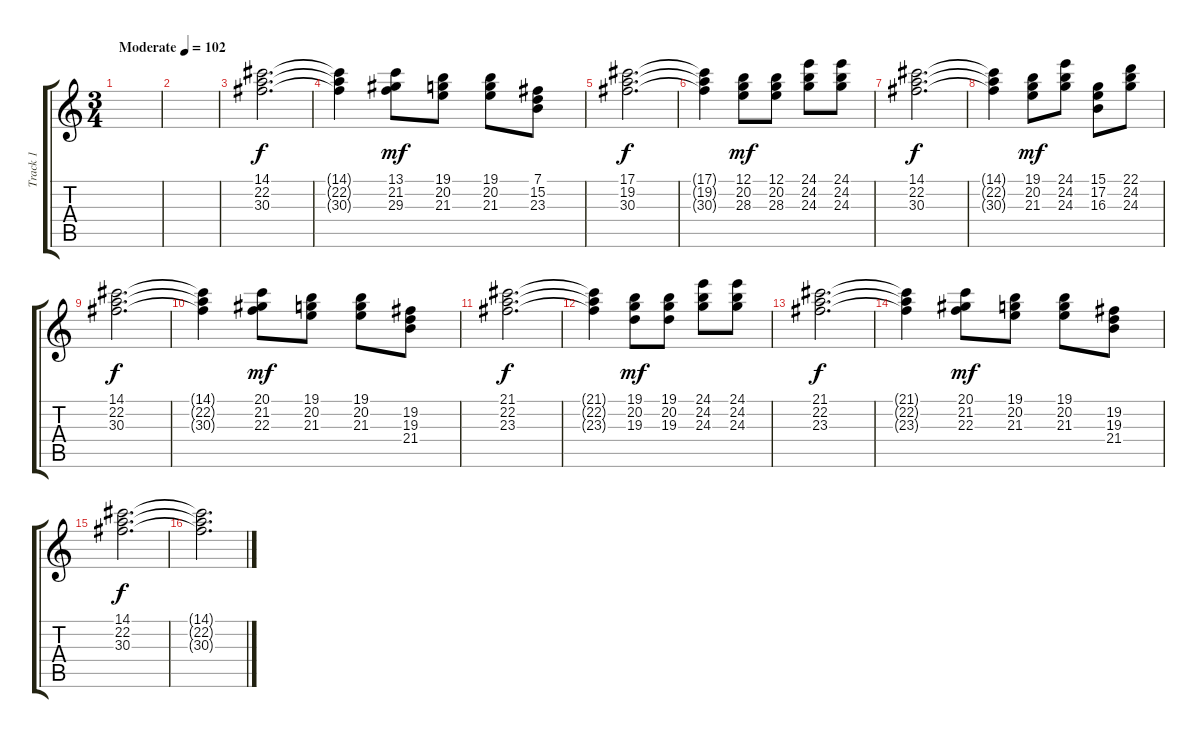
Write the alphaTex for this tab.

\track ("Track 1" "Track 1") {instrument acousticgrandpiano}
\staff {score tabs}
\tuning (E4 B3 G3 D3 A2 E2) {hide}
\ts (3 4)
\tempo (102 "Moderate")
\clef g2
\ks c
|
|
(14.1 22.2 30.3).2{d} |
(14.1{t} 22.2{t} 30.3{t}).4 (13.1 21.2 29.3).8{dy mf} (19.1 20.2 21.3).8 (19.1 20.2 21.3).8 (7.1 15.2 23.3).8 |
(17.1 19.2 30.3).2{d dy f} |
(17.1{t} 19.2{t} 30.3{t}).4 (12.1 20.2 28.3).8{dy mf} (12.1 20.2 28.3).8 (24.1 24.2 24.3).8 (24.1 24.2 24.3).8 |
(14.1 22.2 30.3).2{d dy f} |
(14.1{t} 22.2{t} 30.3{t}).4 (19.1 20.2 21.3).8{dy mf} (24.1 24.2 24.3).8 (15.1 17.2 16.3).8 (22.1 24.2 24.3).8 |
(14.1 22.2 30.3).2{d dy f} |
(14.1{t} 22.2{t} 30.3{t}).4 (20.1 21.2 22.3).8{dy mf} (19.1 20.2 21.3).8 (19.1 20.2 21.3).8 (19.2 19.3 21.4).8 |
(21.1 22.2 23.3).2{d dy f} |
(21.1{t} 22.2{t} 23.3{t}).4 (19.1 20.2 19.3).8{dy mf} (19.1 20.2 19.3).8 (24.1 24.2 24.3).8 (24.1 24.2 24.3).8 |
(21.1 22.2 23.3).2{d dy f} |
(21.1{t} 22.2{t} 23.3{t}).4 (20.1 21.2 22.3).8{dy mf} (19.1 20.2 21.3).8 (19.1 20.2 21.3).8 (19.2 19.3 21.4).8 |
(14.1 22.2 30.3).2{d dy f} |
(14.1{t} 22.2{t} 30.3{t}).2{d}
